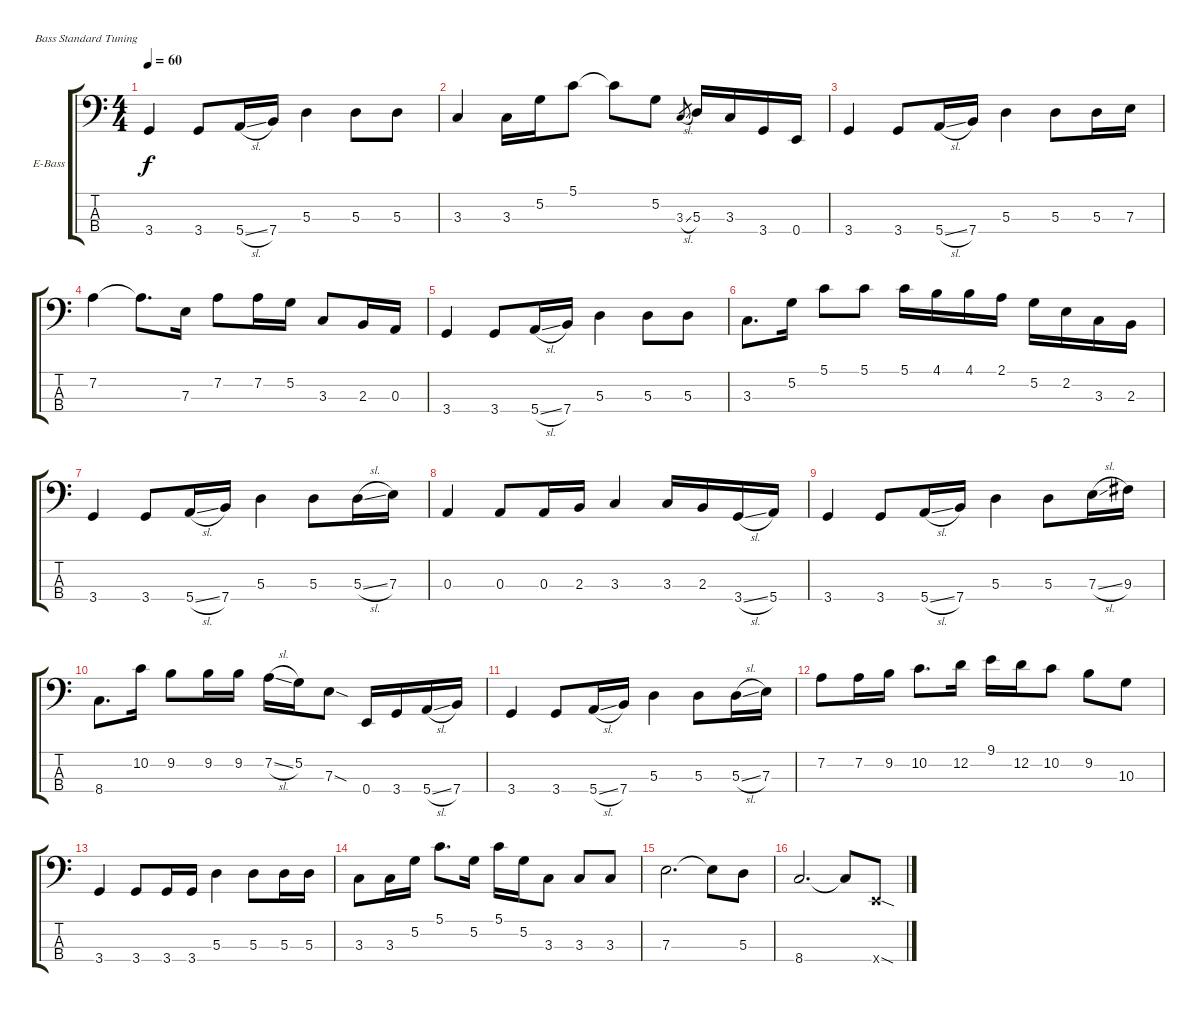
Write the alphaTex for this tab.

\defaultSystemsLayout 4
\bracketExtendMode groupsimilarinstruments
\firstSystemTrackNameOrientation horizontal
\otherSystemsTrackNameOrientation horizontal
\track ("Electric Bass" "E-Bass") {instrument electricbassfinger}
\staff {score tabs}
\tuning (G2 D2 A1 E1)
\ts (4 4)
\tempo 60
\clef f4
\scale
0.333333
\ks c
3.4.4{dy f} 3.4.8 5.4{sl}.16 7.4.16 5.3.4 5.3.8 5.3.8 |
\scale
0.333333 3.3.4 3.3.16 5.2.16 5.1.8 5.1{t}.8 5.2.8 3.3{sl}.8{gr} 5.3.16 3.3.16 3.4.16 0.4.16 |
\scale
0.333333 3.4.4 3.4.8 5.4{sl}.16 7.4.16 5.3.4 5.3.8 5.3.16 7.3.16 |
\scale
0.333333 7.2.4 7.2{t}.8{d} 7.3.16 7.2.8 7.2.16 5.2.16 3.3.8 2.3.16 0.3.16 |
\scale
0.333333 3.4.4 3.4.8 5.4{sl}.16 7.4.16 5.3.4 5.3.8 5.3.8 |
\scale
0.333333 3.3.8{d} 5.2.16 5.1.8 5.1.8 5.1.16 4.1.16 4.1.16 2.1.16 5.2.16 2.2.16 3.3.16 2.3.16 |
\scale
0.333333 3.4.4 3.4.8 5.4{sl}.16 7.4.16 5.3.4 5.3.8 5.3{sl}.16 7.3.16 |
\scale
0.333333 0.3.4 0.3.8 0.3.16 2.3.16 3.3.4 3.3.16 2.3.16 3.4{sl}.16 5.4.16 |
\scale
0.333333 3.4.4 3.4.8 5.4{sl}.16 7.4.16 5.3.4 5.3.8 7.3{sl}.16 9.3.16 |
\scale
0.333333 8.4.8{d} 10.2.16 9.2.8 9.2.16 9.2.16 7.2{sl}.16 5.2.16 7.3{sod}.8 0.4.16 3.4.16 5.4{sl}.16 7.4.16 |
\scale
0.333333 3.4.4 3.4.8 5.4{sl}.16 7.4.16 5.3.4 5.3.8 5.3{sl}.16 7.3.16 |
\scale
0.333333 7.2.8 7.2.16 9.2.16 10.2.8{d} 12.2.16 9.1.16 12.2.16 10.2.8 9.2.8 10.3.8 |
\scale
0.333333 3.4.4 3.4.8 3.4.16 3.4.16 5.3.4 5.3.8 5.3.16 5.3.16 |
\scale
0.333333 3.3.8 3.3.16 5.2.16 5.1.8{d} 5.2.16 5.1.16 5.2.16 3.3.8 3.3.8 3.3.8 |
\scale
0.333333 7.3.2{d} 7.3{t}.8 5.3.8 |
\scale
0.333333 8.4.2{d} 8.4{t}.8 0.4{sod x}.8
